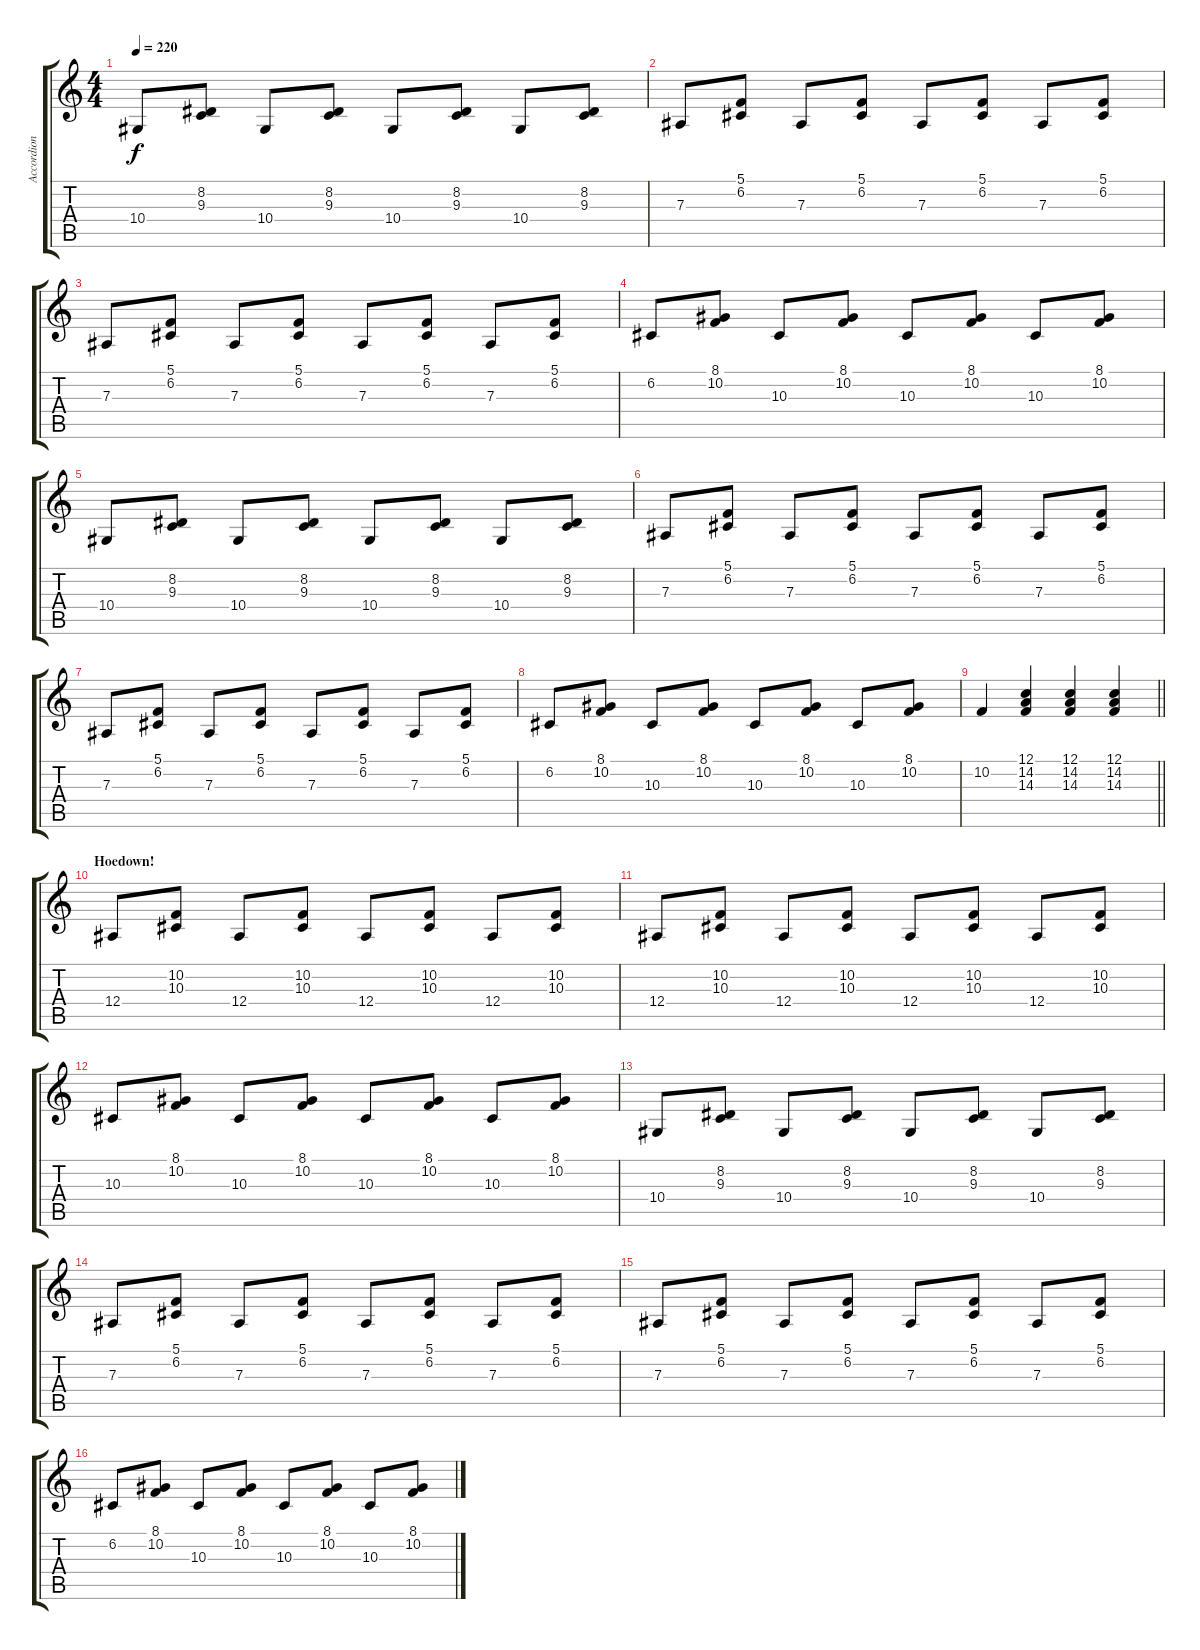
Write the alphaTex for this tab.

\track ("Accordion LH" "Accordion ") {instrument accordion}
\staff {score tabs}
\tuning (C4 G3 Eb3 Bb2 F2 C2) {hide}
\ts (4 4)
\tempo 220
\clef g2
\ks c
10.4.8{dy f} (8.2 9.3).8 10.4.8 (8.2 9.3).8 10.4.8 (8.2 9.3).8 10.4.8 (8.2 9.3).8 |
7.3.8 (5.1 6.2).8 7.3.8 (5.1 6.2).8 7.3.8 (5.1 6.2).8 7.3.8 (5.1 6.2).8 |
7.3.8 (5.1 6.2).8 7.3.8 (5.1 6.2).8 7.3.8 (5.1 6.2).8 7.3.8 (5.1 6.2).8 |
6.2.8 (8.1 10.2).8 10.3.8 (8.1 10.2).8 10.3.8 (8.1 10.2).8 10.3.8 (8.1 10.2).8 |
10.4.8 (8.2 9.3).8 10.4.8 (8.2 9.3).8 10.4.8 (8.2 9.3).8 10.4.8 (8.2 9.3).8 |
7.3.8 (5.1 6.2).8 7.3.8 (5.1 6.2).8 7.3.8 (5.1 6.2).8 7.3.8 (5.1 6.2).8 |
7.3.8 (5.1 6.2).8 7.3.8 (5.1 6.2).8 7.3.8 (5.1 6.2).8 7.3.8 (5.1 6.2).8 |
6.2.8 (8.1 10.2).8 10.3.8 (8.1 10.2).8 10.3.8 (8.1 10.2).8 10.3.8 (8.1 10.2).8 |
\barLineRight lightlight
10.2.4 (12.1 14.2 14.3).4 (12.1 14.2 14.3).4 (12.1 14.2 14.3).4 |
\section ("" "Hoedown!")
12.4.8 (10.2 10.3).8 12.4.8 (10.2 10.3).8 12.4.8 (10.2 10.3).8 12.4.8 (10.2 10.3).8 |
12.4.8 (10.2 10.3).8 12.4.8 (10.2 10.3).8 12.4.8 (10.2 10.3).8 12.4.8 (10.2 10.3).8 |
10.3.8 (8.1 10.2).8 10.3.8 (8.1 10.2).8 10.3.8 (8.1 10.2).8 10.3.8 (8.1 10.2).8 |
10.4.8 (8.2 9.3).8 10.4.8 (8.2 9.3).8 10.4.8 (8.2 9.3).8 10.4.8 (8.2 9.3).8 |
7.3.8 (5.1 6.2).8 7.3.8 (5.1 6.2).8 7.3.8 (5.1 6.2).8 7.3.8 (5.1 6.2).8 |
7.3.8 (5.1 6.2).8 7.3.8 (5.1 6.2).8 7.3.8 (5.1 6.2).8 7.3.8 (5.1 6.2).8 |
6.2.8 (8.1 10.2).8 10.3.8 (8.1 10.2).8 10.3.8 (8.1 10.2).8 10.3.8 (8.1 10.2).8
